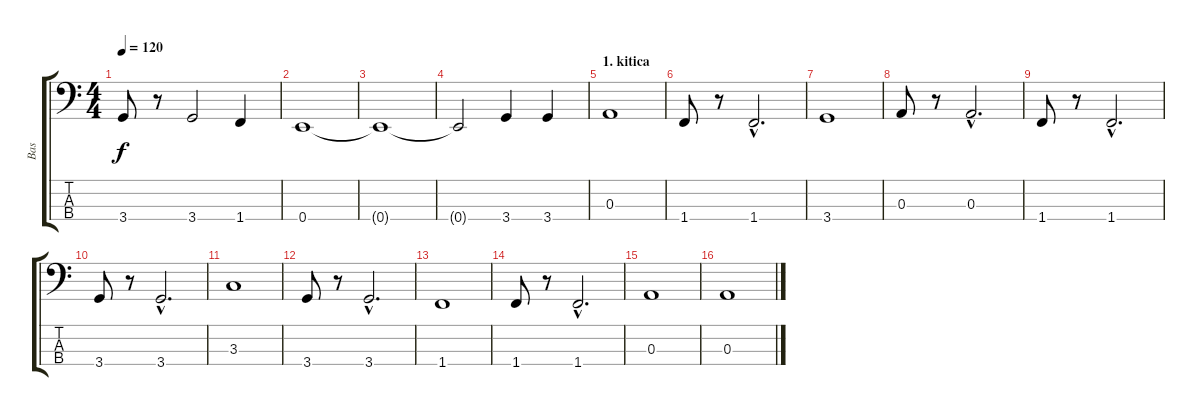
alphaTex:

\track ("Bas" "Bas") {instrument electricbassfinger}
\staff {score tabs}
\tuning (G2 D2 A1 E1) {hide}
\ts (4 4)
\tempo 120
\clef f4
\ks c
3.4.8{dy f} r.8 3.4.2 1.4.4 |
0.4.1 |
0.4{t}.1 |
0.4{t}.2 3.4.4 3.4.4 |
\section ("" "1. kitica")
0.3.1 |
1.4.8 r.8 1.4{hac}.2{d} |
3.4.1 |
0.3.8 r.8 0.3{hac}.2{d} |
1.4.8 r.8 1.4{hac}.2{d} |
3.4.8 r.8 3.4{hac}.2{d} |
3.3.1 |
3.4.8 r.8 3.4{hac}.2{d} |
1.4.1 |
1.4.8 r.8 1.4{hac}.2{d} |
0.3.1 |
0.3.1
